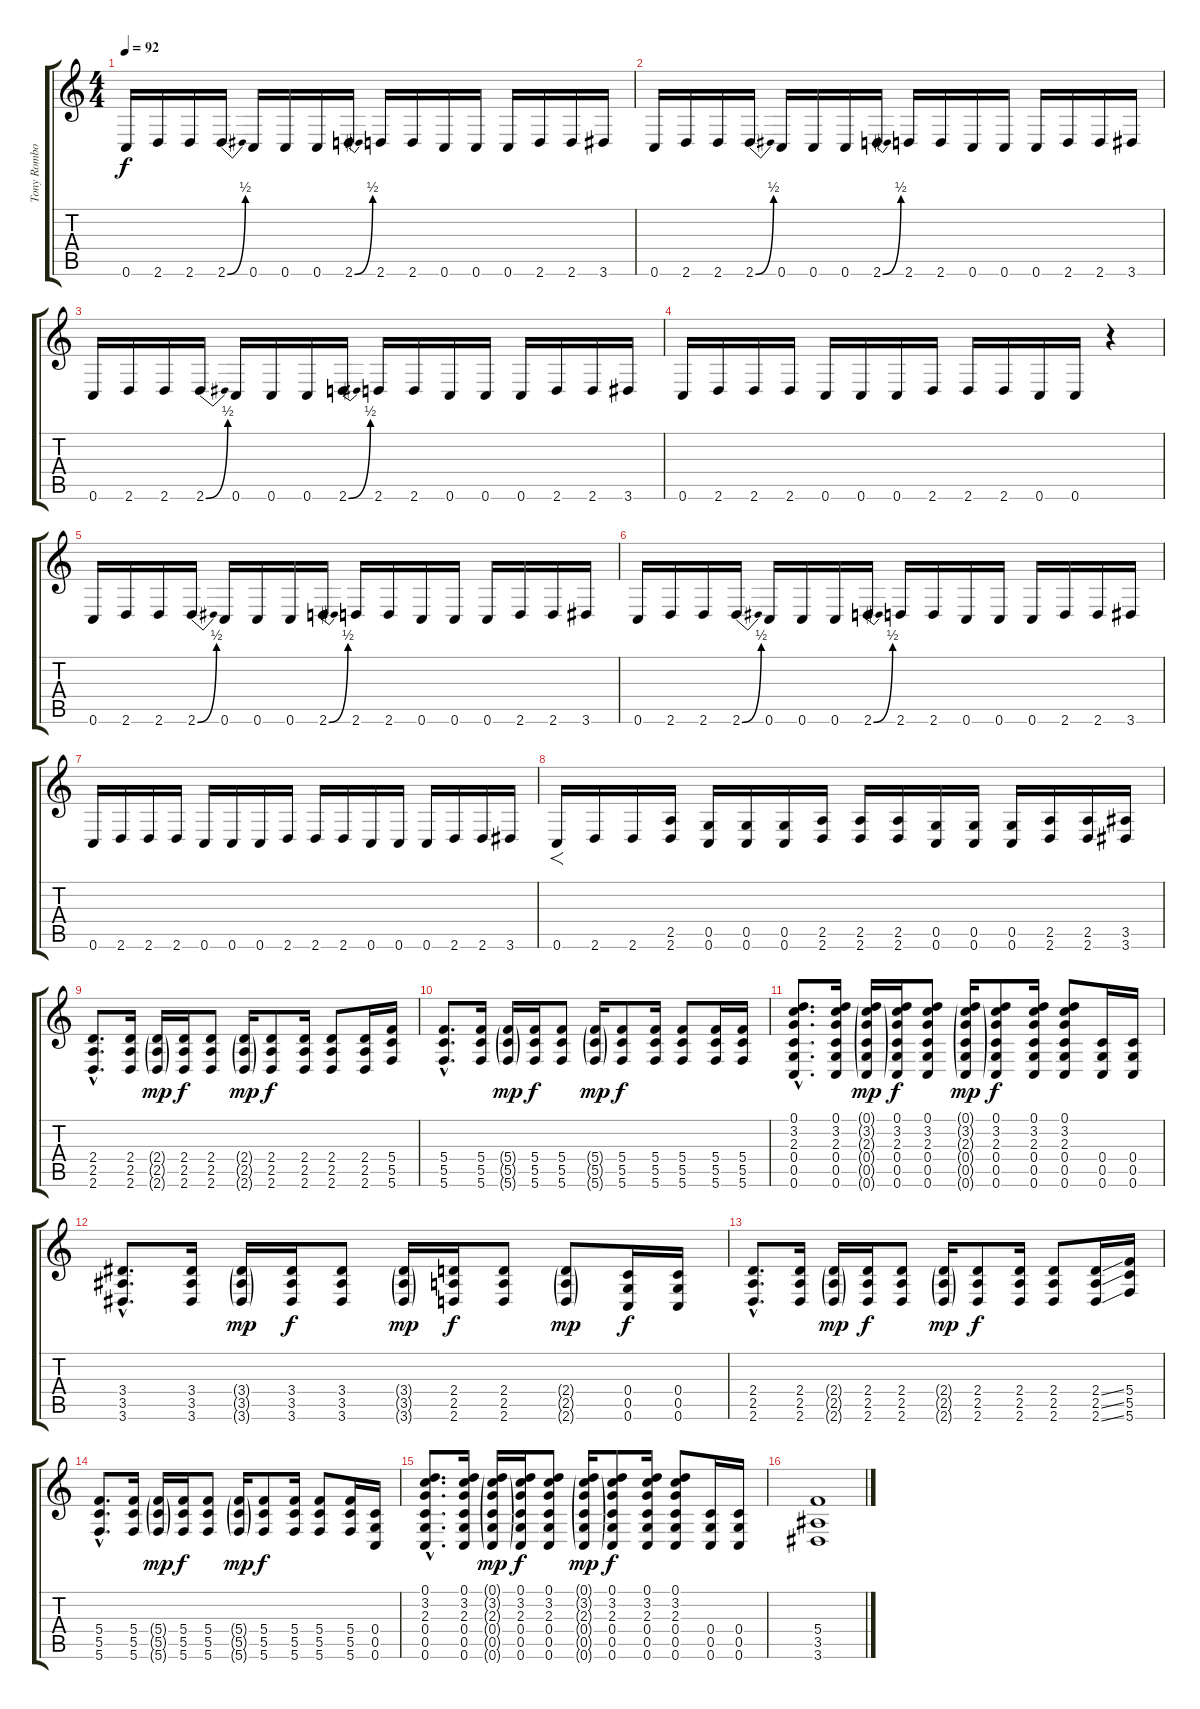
\track ("Tony Rombola (2)" "Tony Rombo") {instrument distortionguitar}
\staff {score tabs}
\tuning (D4 A3 F3 C3 G2 C2) {hide}
\ts (4 4)
\tempo 92
\clef g2
\ks c
0.6.16{dy f instrument electricguitarmuted} 2.6.16 2.6.16 2.6{be (bend 0 0 60 2)}.16 0.6.16 0.6.16 0.6.16 2.6{be (bend 0 0 60 2)}.16 2.6.16 2.6.16 0.6.16 0.6.16 0.6.16 2.6.16 2.6.16 3.6.16 |
0.6.16 2.6.16 2.6.16 2.6{be (bend 0 0 60 2)}.16 0.6.16 0.6.16 0.6.16 2.6{be (bend 0 0 60 2)}.16 2.6.16 2.6.16 0.6.16 0.6.16 0.6.16 2.6.16 2.6.16 3.6.16 |
0.6.16 2.6.16 2.6.16 2.6{be (bend 0 0 60 2)}.16 0.6.16 0.6.16 0.6.16 2.6{be (bend 0 0 60 2)}.16 2.6.16 2.6.16 0.6.16 0.6.16 0.6.16 2.6.16 2.6.16 3.6.16 |
0.6.16 2.6.16 2.6.16 2.6.16 0.6.16 0.6.16 0.6.16 2.6.16 2.6.16 2.6.16 0.6.16 0.6.16 r.4 |
0.6.16{instrument electricguitarmuted} 2.6.16 2.6.16 2.6{be (bend 0 0 60 2)}.16 0.6.16 0.6.16 0.6.16 2.6{be (bend 0 0 60 2)}.16 2.6.16 2.6.16 0.6.16 0.6.16 0.6.16 2.6.16 2.6.16 3.6.16 |
0.6.16 2.6.16 2.6.16 2.6{be (bend 0 0 60 2)}.16 0.6.16 0.6.16 0.6.16 2.6{be (bend 0 0 60 2)}.16 2.6.16 2.6.16 0.6.16 0.6.16 0.6.16 2.6.16 2.6.16 3.6.16 |
0.6.16{instrument electricguitarmuted} 2.6.16 2.6.16 2.6.16 0.6.16 0.6.16 0.6.16 2.6.16 2.6.16 2.6.16 0.6.16 0.6.16 0.6.16 2.6.16 2.6.16 3.6.16 |
0.6.16{f} 2.6.16 2.6.16 (2.5 2.6).16 (0.5 0.6).16 (0.5 0.6).16 (0.5 0.6).16 (2.5 2.6).16 (2.5 2.6).16 (2.5 2.6).16 (0.5 0.6).16 (0.5 0.6).16 (0.5 0.6).16{instrument distortionguitar} (2.5 2.6).16 (2.5 2.6).16 (3.5 3.6).16 |
(2.4{hac} 2.5{hac} 2.6{hac}).8{d} (2.4 2.5 2.6).16 (2.4{g} 2.5{g} 2.6{g}).16{dy mp} (2.4 2.5 2.6).16{dy f} (2.4 2.5 2.6).8 (2.4{g} 2.5{g} 2.6{g}).16{dy mp} (2.4 2.5 2.6).8{dy f} (2.4 2.5 2.6).16 (2.4 2.5 2.6).8 (2.4 2.5 2.6).16 (5.4 5.5 5.6).16 |
(5.4{hac} 5.5{hac} 5.6{hac}).8{d} (5.4 5.5 5.6).16 (5.4{g} 5.5{g} 5.6{g}).16{dy mp} (5.4 5.5 5.6).16{dy f} (5.4 5.5 5.6).8 (5.4{g} 5.5{g} 5.6{g}).16{dy mp} (5.4 5.5 5.6).8{dy f} (5.4 5.5 5.6).16 (5.4 5.5 5.6).8 (5.4 5.5 5.6).16 (5.4 5.5 5.6).16 |
(0.1{hac} 3.2{hac} 2.3{hac} 0.4{hac} 0.5{hac} 0.6{hac}).8{d} (0.1 3.2 2.3 0.4 0.5 0.6).16 (0.1{g} 3.2{g} 2.3{g} 0.4{g} 0.5{g} 0.6{g}).16{dy mp} (0.1 3.2 2.3 0.4 0.5 0.6).16{dy f} (0.1 3.2 2.3 0.4 0.5 0.6).8 (0.1{g} 3.2{g} 2.3{g} 0.4{g} 0.5{g} 0.6{g}).16{dy mp} (0.1 3.2 2.3 0.4 0.5 0.6).8{dy f} (0.1 3.2 2.3 0.4 0.5 0.6).16 (0.1 3.2 2.3 0.4 0.5 0.6).8 (0.4 0.5 0.6).16 (0.4 0.5 0.6).16 |
(3.4{hac} 3.5{hac} 3.6{hac}).8{d} (3.4 3.5 3.6).16 (3.4{g} 3.5{g} 3.6{g}).16{dy mp} (3.4 3.5 3.6).16{dy f} (3.4 3.5 3.6).8 (3.4{g} 3.5{g} 3.6{g}).16{dy mp} (2.4 2.5 2.6).16{dy f} (2.4 2.5 2.6).8 (2.4{g} 2.5{g} 2.6{g}).8{dy mp} (0.4 0.5 0.6).16{dy f} (0.4 0.5 0.6).16 |
(2.4{hac} 2.5{hac} 2.6{hac}).8{d} (2.4 2.5 2.6).16 (2.4{g} 2.5{g} 2.6{g}).16{dy mp} (2.4 2.5 2.6).16{dy f} (2.4 2.5 2.6).8 (2.4{g} 2.5{g} 2.6{g}).16{dy mp} (2.4 2.5 2.6).8{dy f} (2.4 2.5 2.6).16 (2.4 2.5 2.6).8 (2.4{ss} 2.5{ss} 2.6{ss}).16 (5.4 5.5 5.6).16 |
(5.4{hac} 5.5{hac} 5.6{hac}).8{d} (5.4 5.5 5.6).16 (5.4{g} 5.5{g} 5.6{g}).16{dy mp} (5.4 5.5 5.6).16{dy f} (5.4 5.5 5.6).8 (5.4{g} 5.5{g} 5.6{g}).16{dy mp} (5.4 5.5 5.6).8{dy f} (5.4 5.5 5.6).16 (5.4 5.5 5.6).8 (5.4 5.5 5.6).16 (0.4 0.5 0.6).16 |
(0.1{hac} 3.2{hac} 2.3{hac} 0.4{hac} 0.5{hac} 0.6{hac}).8{d} (0.1 3.2 2.3 0.4 0.5 0.6).16 (0.1{g} 3.2{g} 2.3{g} 0.4{g} 0.5{g} 0.6{g}).16{dy mp} (0.1 3.2 2.3 0.4 0.5 0.6).16{dy f} (0.1 3.2 2.3 0.4 0.5 0.6).8 (0.1{g} 3.2{g} 2.3{g} 0.4{g} 0.5{g} 0.6{g}).16{dy mp} (0.1 3.2 2.3 0.4 0.5 0.6).8{dy f} (0.1 3.2 2.3 0.4 0.5 0.6).16 (0.1 3.2 2.3 0.4 0.5 0.6).8 (0.4 0.5 0.6).16 (0.4 0.5 0.6).16 |
(5.4 3.5 3.6).1
